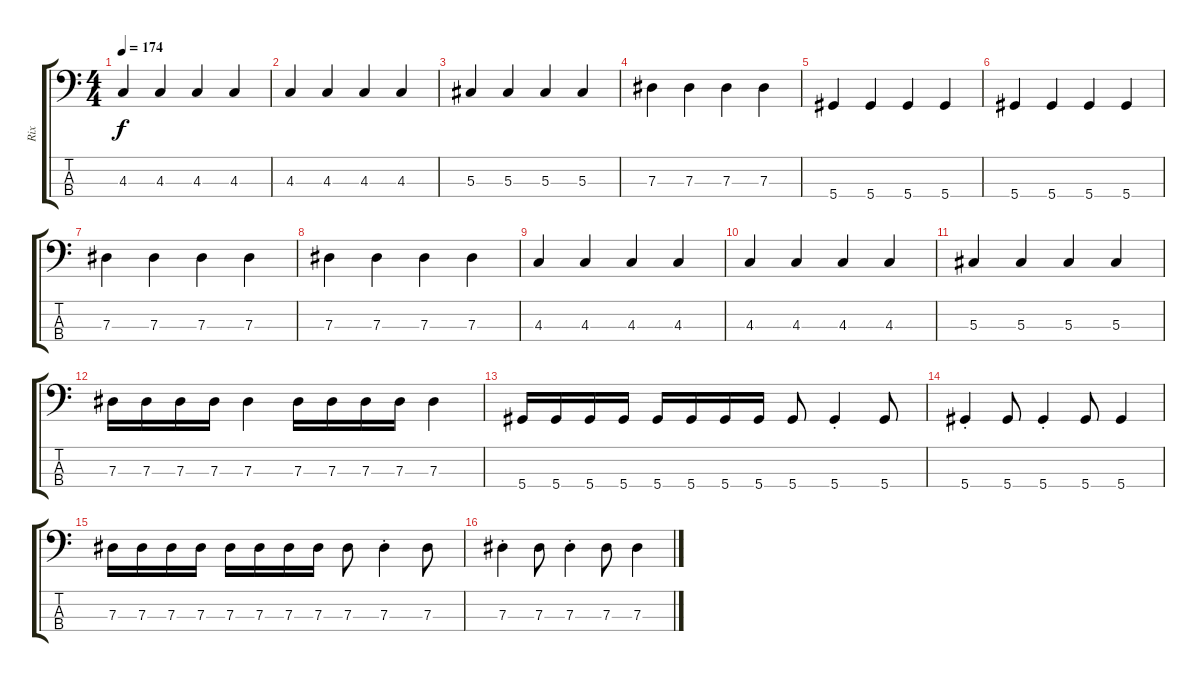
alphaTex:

\track ("Rix" "Rix") {instrument electricbasspick}
\staff {score tabs}
\tuning (Gb2 Db2 Ab1 Eb1) {hide}
\ts (4 4)
\tempo 174
\clef f4
\ks c
4.3.4{dy f} 4.3.4 4.3.4 4.3.4 |
4.3.4 4.3.4 4.3.4 4.3.4 |
5.3.4 5.3.4 5.3.4 5.3.4 |
7.3.4 7.3.4 7.3.4 7.3.4 |
5.4.4 5.4.4 5.4.4 5.4.4 |
5.4.4 5.4.4 5.4.4 5.4.4 |
7.3.4 7.3.4 7.3.4 7.3.4 |
7.3.4 7.3.4 7.3.4 7.3.4 |
4.3.4 4.3.4 4.3.4 4.3.4 |
4.3.4 4.3.4 4.3.4 4.3.4 |
5.3.4 5.3.4 5.3.4 5.3.4 |
7.3.16 7.3.16 7.3.16 7.3.16 7.3.4 7.3.16 7.3.16 7.3.16 7.3.16 7.3.4 |
5.4.16 5.4.16 5.4.16 5.4.16 5.4.16 5.4.16 5.4.16 5.4.16 5.4.8 5.4{st}.4 5.4.8 |
5.4{st}.4 5.4.8 5.4{st}.4 5.4.8 5.4.4 |
7.3.16 7.3.16 7.3.16 7.3.16 7.3.16 7.3.16 7.3.16 7.3.16 7.3.8 7.3{st}.4 7.3.8 |
7.3{st}.4 7.3.8 7.3{st}.4 7.3.8 7.3.4
